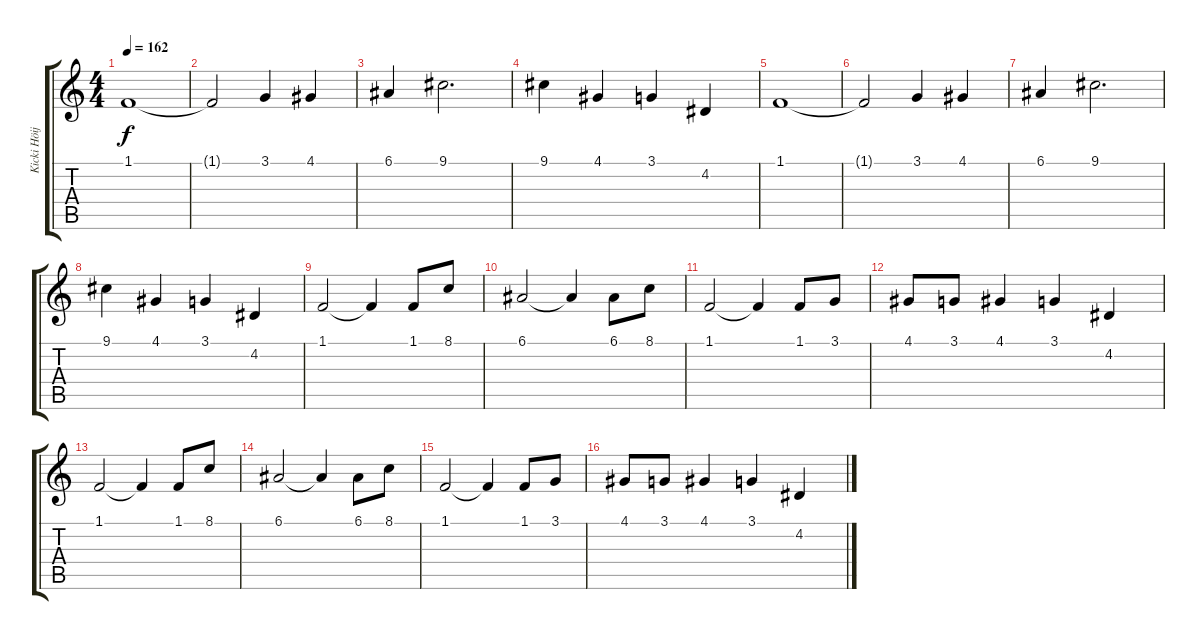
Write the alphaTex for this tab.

\track ("Kicki Höijertz" "Kicki Höij") {instrument choiraahs}
\staff {score tabs}
\tuning (E4 B3 G3 D3 A2 E2) {hide}
\ts (4 4)
\tempo 162
\clef g2
\ks c
1.1.1{dy f} |
1.1{t}.2 3.1.4 4.1.4 |
6.1.4 9.1.2{d} |
9.1.4 4.1.4 3.1.4 4.2.4 |
1.1.1 |
1.1{t}.2 3.1.4 4.1.4 |
6.1.4 9.1.2{d} |
9.1.4 4.1.4 3.1.4 4.2.4 |
1.1.2 1.1{t}.4 1.1.8 8.1.8 |
6.1.2 6.1{t}.4 6.1.8 8.1.8 |
1.1.2 1.1{t}.4 1.1.8 3.1.8 |
4.1.8 3.1.8 4.1.4 3.1.4 4.2.4 |
1.1.2 1.1{t}.4 1.1.8 8.1.8 |
6.1.2 6.1{t}.4 6.1.8 8.1.8 |
1.1.2 1.1{t}.4 1.1.8 3.1.8 |
4.1.8 3.1.8 4.1.4 3.1.4 4.2.4
